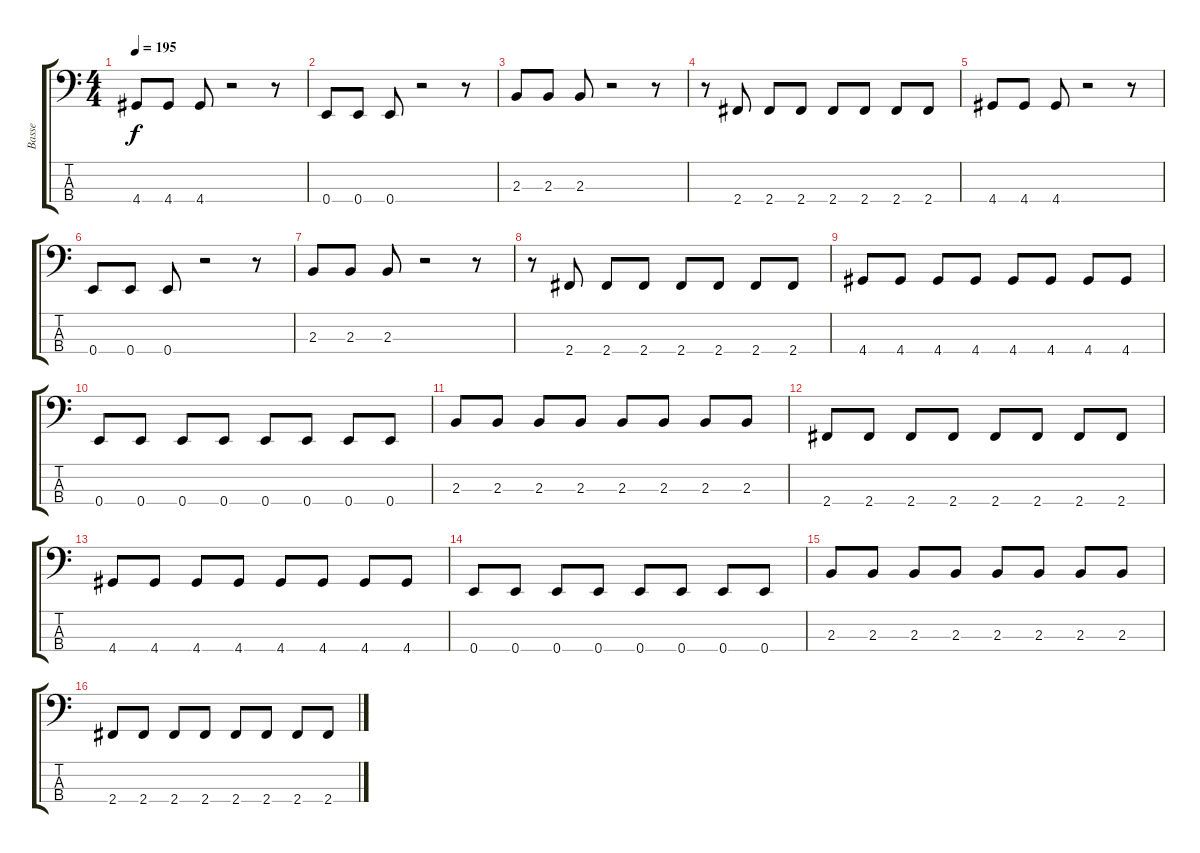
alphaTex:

\track ("Basse" "Basse") {instrument electricbasspick}
\staff {score tabs}
\tuning (G2 D2 A1 E1) {hide}
\ts (4 4)
\tempo 195
\clef f4
\ks c
4.4.8{dy f} 4.4.8 4.4.8 r.2 r.8 |
0.4.8 0.4.8 0.4.8 r.2 r.8 |
2.3.8 2.3.8 2.3.8 r.2 r.8 |
r.8 2.4.8 2.4.8 2.4.8 2.4.8 2.4.8 2.4.8 2.4.8 |
4.4.8 4.4.8 4.4.8 r.2 r.8 |
0.4.8 0.4.8 0.4.8 r.2 r.8 |
2.3.8 2.3.8 2.3.8 r.2 r.8 |
r.8 2.4.8 2.4.8 2.4.8 2.4.8 2.4.8 2.4.8 2.4.8 |
4.4.8 4.4.8 4.4.8 4.4.8 4.4.8 4.4.8 4.4.8 4.4.8 |
0.4.8 0.4.8 0.4.8 0.4.8 0.4.8 0.4.8 0.4.8 0.4.8 |
2.3.8 2.3.8 2.3.8 2.3.8 2.3.8 2.3.8 2.3.8 2.3.8 |
2.4.8 2.4.8 2.4.8 2.4.8 2.4.8 2.4.8 2.4.8 2.4.8 |
4.4.8 4.4.8 4.4.8 4.4.8 4.4.8 4.4.8 4.4.8 4.4.8 |
0.4.8 0.4.8 0.4.8 0.4.8 0.4.8 0.4.8 0.4.8 0.4.8 |
2.3.8 2.3.8 2.3.8 2.3.8 2.3.8 2.3.8 2.3.8 2.3.8 |
2.4.8 2.4.8 2.4.8 2.4.8 2.4.8 2.4.8 2.4.8 2.4.8
